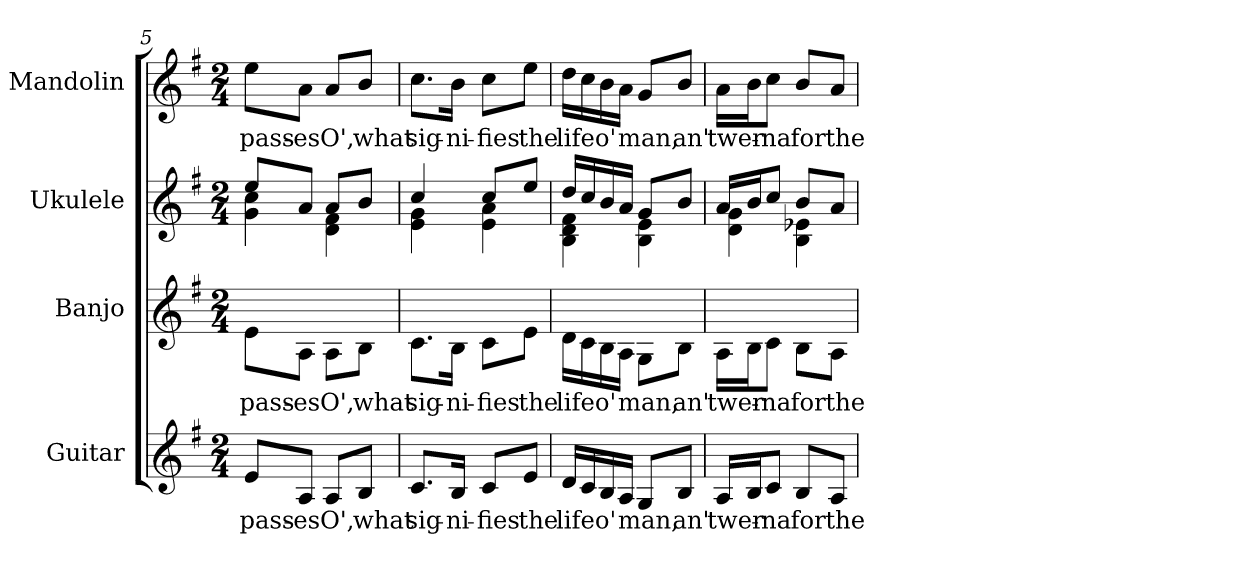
**kern	**text	**kern	**text	**kern	**kern	**text
*part4	*part4	*part3	*part3	*part2	*part1	*part1
*staff4	*staff4	*staff3	*staff3	*staff2	*staff1	*staff1
*I"Guitar	*	*I"Banjo	*	*I"Ukulele	*I"Mandolin	*
*I'Gtr.	*	*I'Ban.	*	*I'Uke.	*I'Mand.	*
*	*	*	*	*	*clefG2	*
*k[f#]	*	*k[f#]	*	*k[f#]	*k[f#]	*
*e:	*	*e:	*	*e:	*e:	*
*M2/4	*	*M2/4	*	*M2/4	*M2/4	*
=5	=5	=5	=5	=5	=5	=5
!	!LO:LY:b:color=#000000	!	!	!	!	!
!	!	!	!LO:LY:b:color=#000000	!	!	!
*	*	*	*	*^	*	*
!	!	!	!	!	!	!	!LO:LY:b:color=#000000
8ei/L	pass-	8ei\L	pass-	8eei/L	4gi\ 4cci	8eei\L	pass-
!	!LO:LY:b:color=#000000	!	!	!	!	!	!
!	!	!	!LO:LY:b:color=#000000	!	!	!	!
!	!	!	!	!	!	!	!LO:LY:b:color=#000000
8Ai/J	-es	8Ai\J	-es	8ai/J	.	8ai\J	-es
!	!LO:LY:b:color=#000000	!	!	!	!	!	!
!	!	!	!LO:LY:b:color=#000000	!	!	!	!
!	!	!	!	!	!	!	!LO:LY:b:color=#000000
8Ai/L	O',	8Ai\L	O',	8ai/L	4di\ 4f#i	8ai/L	O',
!	!LO:LY:b:color=#000000	!	!	!	!	!	!
!	!	!	!LO:LY:b:color=#000000	!	!	!	!
!	!	!	!	!	!	!	!LO:LY:b:color=#000000
8Bi/J	what	8Bi\J	what	8bi/J	.	8bi/J	what
=6	=6	=6	=6	=6	=6	=6	=6
!	!LO:LY:b:color=#000000	!	!	!	!	!	!
!	!	!	!LO:LY:b:color=#000000	!	!	!	!
!	!	!	!	!	!	!	!LO:LY:b:color=#000000
8.ci/L	sig-	8.ci\L	sig-	4cci/	4ei\ 4gi	8.cci\L	sig-
!	!LO:LY:b:color=#000000	!	!	!	!	!	!
!	!	!	!LO:LY:b:color=#000000	!	!	!	!
!	!	!	!	!	!	!	!LO:LY:b:color=#000000
16Bi/Jk	-ni-	16Bi\Jk	-ni-	.	.	16bi\Jk	-ni-
!	!LO:LY:b:color=#000000	!	!	!	!	!	!
!	!	!	!LO:LY:b:color=#000000	!	!	!	!
!	!	!	!	!	!	!	!LO:LY:b:color=#000000
8ci/L	-fies	8ci\L	-fies	8cci/L	4ei\ 4ai	8cci\L	-fies
!	!LO:LY:b:color=#000000	!	!	!	!	!	!
!	!	!	!LO:LY:b:color=#000000	!	!	!	!
!	!	!	!	!	!	!	!LO:LY:b:color=#000000
8ei/J	the	8ei\J	the	8eei/J	.	8eei\J	the
!!LO:LB:g=z
=7	=7	=7	=7	=7	=7	=7	=7
!	!LO:LY:b:color=#000000	!	!	!	!	!	!
!	!	!	!LO:LY:b:color=#000000	!	!	!	!
!	!	!	!	!	!	!	!LO:LY:b:color=#000000
16di/LL	life	16di\LL	life	16ddi/LL	4Bi\ 4di 4f#i	16ddi\LL	life
16ci/	.	16ci\	.	16cci/	.	16cci\	.
!	!LO:LY:b:color=#000000	!	!	!	!	!	!
!	!	!	!LO:LY:b:color=#000000	!	!	!	!
!	!	!	!	!	!	!	!LO:LY:b:color=#000000
16Bi/	o'	16Bi\	o'	16bi/	.	16bi\	o'
16Ai/JJ	.	16Ai\JJ	.	16ai/JJ	.	16ai\JJ	.
!	!LO:LY:b:color=#000000	!	!	!	!	!	!
!	!	!	!LO:LY:b:color=#000000	!	!	!	!
!	!	!	!	!	!	!	!LO:LY:b:color=#000000
8Gi/L	man,	8Gi\L	man,	8gi/L	4Bi\ 4ei	8gi/L	man,
!	!LO:LY:b:color=#000000	!	!	!	!	!	!
!	!	!	!LO:LY:b:color=#000000	!	!	!	!
!	!	!	!	!	!	!	!LO:LY:b:color=#000000
8Bi/J	an'	8Bi\J	an'	8bi/J	.	8bi/J	an'
=8	=8	=8	=8	=8	=8	=8	=8
!	!LO:LY:b:color=#000000	!	!	!	!	!	!
!	!	!	!LO:LY:b:color=#000000	!	!	!	!
!	!	!	!	!	!	!	!LO:LY:b:color=#000000
16Ai/LL	twer-	16Ai\LL	twer-	16ai/LL	4di\ 4gi	16ai\LL	twer-
16Bi/J	.	16Bi\J	.	16bi/J	.	16bi\J	.
!	!LO:LY:b:color=#000000	!	!	!	!	!	!
!	!	!	!LO:LY:b:color=#000000	!	!	!	!
!	!	!	!	!	!	!	!LO:LY:b:color=#000000
8ci/J	-na	8ci\J	-na	8cci/J	.	8cci\J	-na
!	!LO:LY:b:color=#000000	!	!	!	!	!	!
!	!	!	!LO:LY:b:color=#000000	!	!	!	!
!	!	!	!	!	!	!	!LO:LY:b:color=#000000
8Bi/L	for	8Bi\L	for	8bi/L	4Bi\ 4e-i	8bi/L	for
!	!LO:LY:b:color=#000000	!	!	!	!	!	!
!	!	!	!LO:LY:b:color=#000000	!	!	!	!
!	!	!	!	!	!	!	!LO:LY:b:color=#000000
8Ai/J	the	8Ai\J	the	8ai/J	.	8ai/J	the
*	*	*	*	*v	*v	*	*
=	=	=	=	=	=	=
*-	*-	*-	*-	*-	*-	*-
